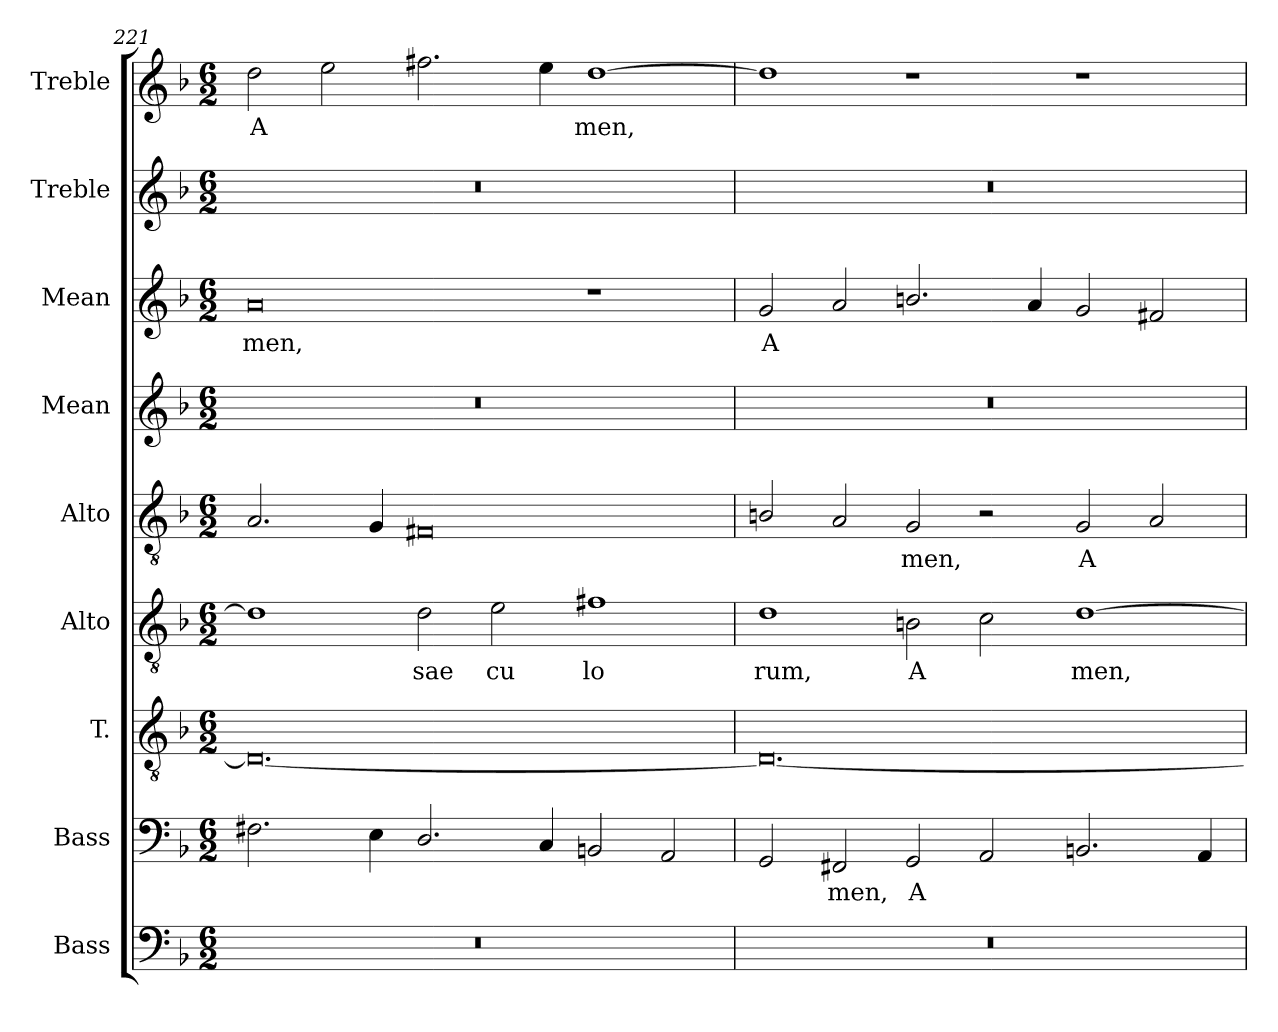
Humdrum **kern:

**kern	**kern	**text	**kern	**kern	**text	**kern	**text	**kern	**kern	**text	**kern	**kern	**text
*part9	*part8	*part8	*part7	*part6	*part6	*part5	*part5	*part4	*part3	*part3	*part2	*part1	*part1
*staff9	*staff8	*staff8	*staff7	*staff6	*staff6	*staff5	*staff5	*staff4	*staff3	*staff3	*staff2	*staff1	*staff1
*I"Bass	*I"Bass	*	*I"T.	*I"Alto	*	*I"Alto	*	*I"Mean	*I"Mean	*	*I"Treble	*I"Treble	*
*I'B.	*I'B.	*	*I'T.	*I'A2.	*	*I'A1.	*	*I'M.	*I'M.	*	*I'Tr.	*I'Tr.	*
!!LO:LB:g=z
*clefF4	*clefF4	*	*clefGv2	*clefGv2	*	*clefGv2	*	*clefG2	*clefG2	*	*clefG2	*clefG2	*
*	*	*	*ITrd7c12	*ITrd7c12	*	*ITrd7c12	*	*	*	*	*	*	*
*k[b-]	*k[b-]	*	*k[b-]	*k[b-]	*	*k[b-]	*	*k[b-]	*k[b-]	*	*k[b-]	*k[b-]	*
*F:	*F:	*	*F:	*F:	*	*F:	*	*F:	*F:	*	*F:	*F:	*
*M6/2	*M6/2	*	*M6/2	*M6/2	*	*M6/2	*	*M6/2	*M6/2	*	*M6/2	*M6/2	*
=221	=221	=221	=221	=221	=221	=221	=221	=221	=221	=221	=221	=221	=221
!LO:N:vis=1	!	!	!	!	!	!	!	!LO:N:vis=1	!	!	!	!	!
!	!	!	!	!	!	!	!	!	!	!LO:LY:b:color=#000000	!LO:N:vis=1	!	!
!	!	!	!	!	!	!	!	!	!	!	!	!	!LO:LY:b:color=#000000
0.r	2.F#Xi\	.	0.DDi_<	1Di]	.	2.AAi/	.	0.r	0ai	men,	0.r	2ddi\	A
.	.	.	.	.	.	.	.	.	.	.	.	2eei\	.
.	4Ei\	.	.	.	.	4GGi/	.	.	.	.	.	.	.
!	!	!	!	!	!LO:LY:b:color=#000000	!	!	!	!	!	!	!	!
.	2.Di/	.	.	2Di\	sae	0FF#Xi	.	.	.	.	.	2.ff#Xi\	.
!	!	!	!	!	!LO:LY:b:color=#000000	!	!	!	!	!	!	!	!
.	.	.	.	2Ei\	cu	.	.	.	.	.	.	.	.
.	4Ci/	.	.	.	.	.	.	.	.	.	.	4eei\	.
!	!	!	!	!	!LO:LY:b:color=#000000	!	!	!	!	!	!	!	!
!	!	!	!	!	!	!	!	!	!	!	!	!	!LO:LY:b:color=#000000
.	2BBni/	.	.	1F#Xi	lo	.	.	.	1r	.	.	[>1ddi	men,
.	2AAi/	.	.	.	.	.	.	.	.	.	.	.	.
=222	=222	=222	=222	=222	=222	=222	=222	=222	=222	=222	=222	=222	=222
!LO:N:vis=1	!	!	!	!	!	!	!	!	!	!	!	!	!
!	!	!	!	!	!LO:LY:b:color=#000000	!	!	!LO:N:vis=1	!	!	!	!	!
!	!	!	!	!	!	!	!	!	!	!LO:LY:b:color=#000000	!LO:N:vis=1	!	!
0.r	2GGi/	.	0.DDi_<	1Di	rum,	2BBni/	.	0.r	2gi/	A	0.r	1ddi]	.
!	!	!LO:LY:b:color=#000000	!	!	!	!	!	!	!	!	!	!	!
.	2FF#Xi/	men,	.	.	.	2AAi/	.	.	2ai/	.	.	.	.
!	!	!LO:LY:b:color=#000000	!	!	!	!	!	!	!	!	!	!	!
!	!	!	!	!	!LO:LY:b:color=#000000	!	!	!	!	!	!	!	!
!	!	!	!	!	!	!	!LO:LY:b:color=#000000	!	!	!	!	!	!
.	2GGi/	A	.	2BBni\	A	2GGi/	men,	.	2.bni/	.	.	1r	.
.	2AAi/	.	.	2Ci\	.	2r	.	.	.	.	.	.	.
.	.	.	.	.	.	.	.	.	4ai/	.	.	.	.
!	!	!	!	!	!LO:LY:b:color=#000000	!	!	!	!	!	!	!	!
!	!	!	!	!	!	!	!LO:LY:b:color=#000000	!	!	!	!	!	!
.	2.BBni/	.	.	[>1Di	men,	2GGi/	A	.	2gi/	.	.	1r	.
.	.	.	.	.	.	2AAi/	.	.	2f#Xi/	.	.	.	.
.	4AAi/	.	.	.	.	.	.	.	.	.	.	.	.
=	=	=	=	=	=	=	=	=	=	=	=	=	=
*-	*-	*-	*-	*-	*-	*-	*-	*-	*-	*-	*-	*-	*-
